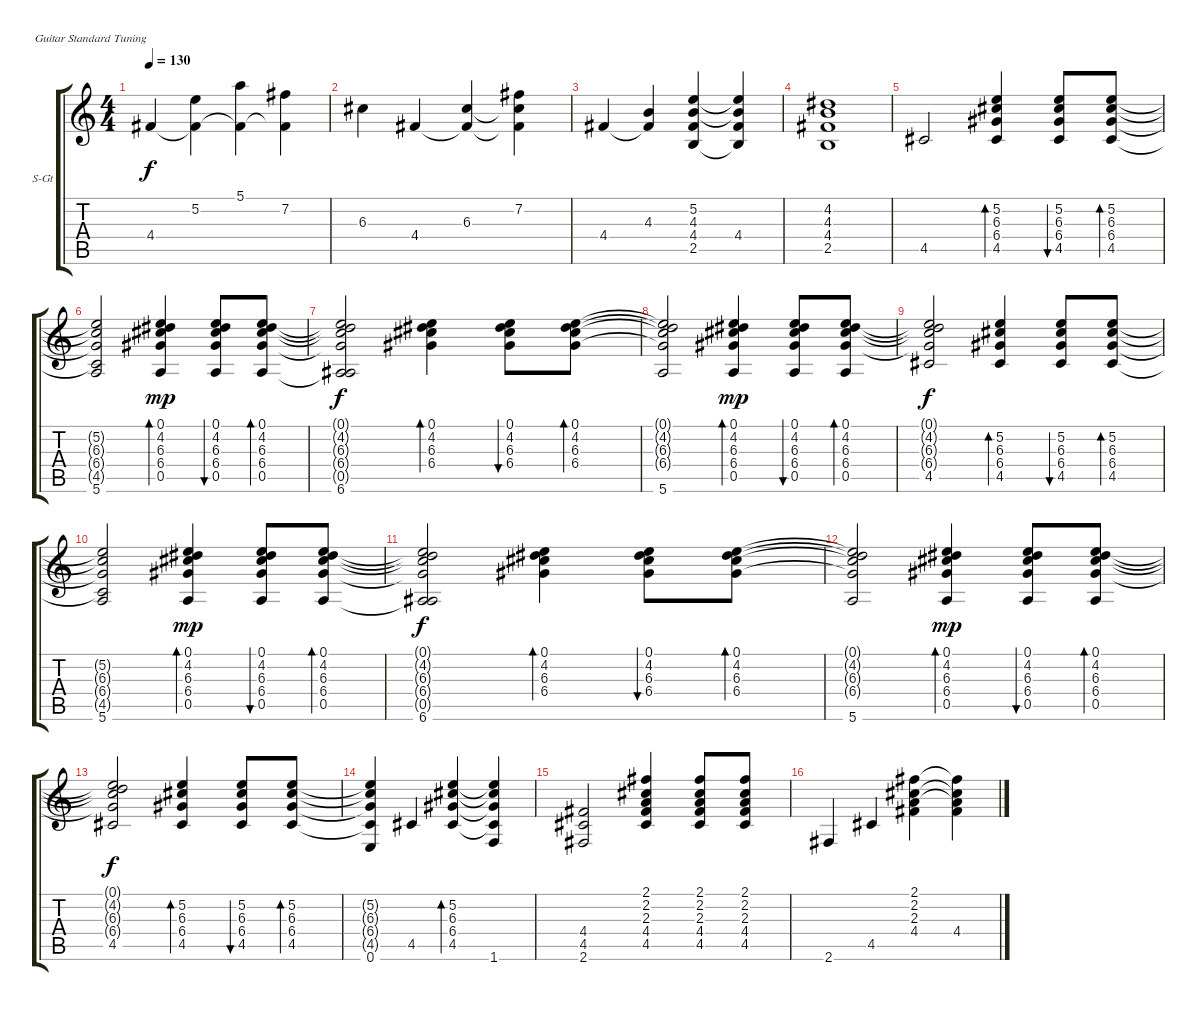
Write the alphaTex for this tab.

\bracketExtendMode groupsimilarinstruments
\firstSystemTrackNameOrientation horizontal
\otherSystemsTrackNameOrientation horizontal
\track ("Guitarra Ritmica" "S-Gt") {instrument acousticguitarsteel}
\staff {score tabs}
\tuning (E4 B3 G3 D3 A2 E2)
\ts (4 4)
\tempo 130
\clef g2
\ks c
4.4.4{dy f} (5.2 4.4{t}).4 (5.1 4.4{t}).4 (7.2 4.4{t}).4 |
6.3.4 4.4.4 (6.3 4.4{t}).4 (7.2 6.3{t} 4.4{t}).4 |
4.4.4 (4.3 4.4{t}).4 (5.2 4.3 4.4 2.5).4 (5.2{t} 4.3{t} 4.4 2.5{t}).4 |
(4.2 4.3 4.4 2.5).1 |
4.5.2 (5.2 6.3 6.4 4.5).4{bd 60} (5.2 6.3 6.4 4.5).8{bu 30} (5.2 6.3 6.4 4.5).8{bd 60} |
(5.2{t} 6.3{t} 6.4{t} 4.5{t} 5.6).2 (0.1 4.2 6.3 6.4 0.5).4{bd 60 dy mp} (0.1 4.2 6.3 6.4 0.5).8{bu 30} (0.1 4.2 6.3 6.4 0.5).8{bd 60} |
(0.1{t} 4.2{t} 6.3{t} 6.4{t} 0.5{t} 6.6).2{dy f} (0.1 4.2 6.3 6.4).4{bd 60} (0.1 4.2 6.3 6.4).8{bu 60} (0.1 4.2 6.3 6.4).8{bd 60} |
(0.1{t} 4.2{t} 6.3{t} 6.4{t} 5.6).2 (0.1 4.2 6.3 6.4 0.5).4{bd 60 dy mp} (0.1 4.2 6.3 6.4 0.5).8{bu 30} (0.1 4.2 6.3 6.4 0.5).8{bd 60} |
(0.1{t} 4.2{t} 6.3{t} 6.4{t} 4.5).2{dy f} (5.2 6.3 6.4 4.5).4{bd 60} (5.2 6.3 6.4 4.5).8{bu 30} (5.2 6.3 6.4 4.5).8{bd 60} |
(5.2{t} 6.3{t} 6.4{t} 4.5{t} 5.6).2 (0.1 4.2 6.3 6.4 0.5).4{bd 60 dy mp} (0.1 4.2 6.3 6.4 0.5).8{bu 30} (0.1 4.2 6.3 6.4 0.5).8{bd 60} |
(0.1{t} 4.2{t} 6.3{t} 6.4{t} 0.5{t} 6.6).2{dy f} (0.1 4.2 6.3 6.4).4{bd 60} (0.1 4.2 6.3 6.4).8{bu 60} (0.1 4.2 6.3 6.4).8{bd 60} |
(0.1{t} 4.2{t} 6.3{t} 6.4{t} 5.6).2 (0.1 4.2 6.3 6.4 0.5).4{bd 60 dy mp} (0.1 4.2 6.3 6.4 0.5).8{bu 30} (0.1 4.2 6.3 6.4 0.5).8{bd 60} |
(0.1{t} 4.2{t} 6.3{t} 6.4{t} 4.5).2{dy f} (5.2 6.3 6.4 4.5).4{bd 60} (5.2 6.3 6.4 4.5).8{bu 30} (5.2 6.3 6.4 4.5).8{bd 60} |
(5.2{t} 6.3{t} 6.4{t} 4.5{t} 0.6).4 4.5.4 (5.2 6.3 6.4 4.5).4{bd 60} (5.2{t} 6.3{t} 6.4{t} 4.5{t} 1.6).4 |
(4.4 4.5 2.6).2 (2.1 2.2 2.3 4.4 4.5).4 (2.1 2.2 2.3 4.4 4.5).8 (2.1 2.2 2.3 4.4 4.5).8 |
2.6.4 4.5.4 (2.1 2.2 2.3 4.4).4 (2.1{t} 2.2{t} 2.3{t} 4.4).4
